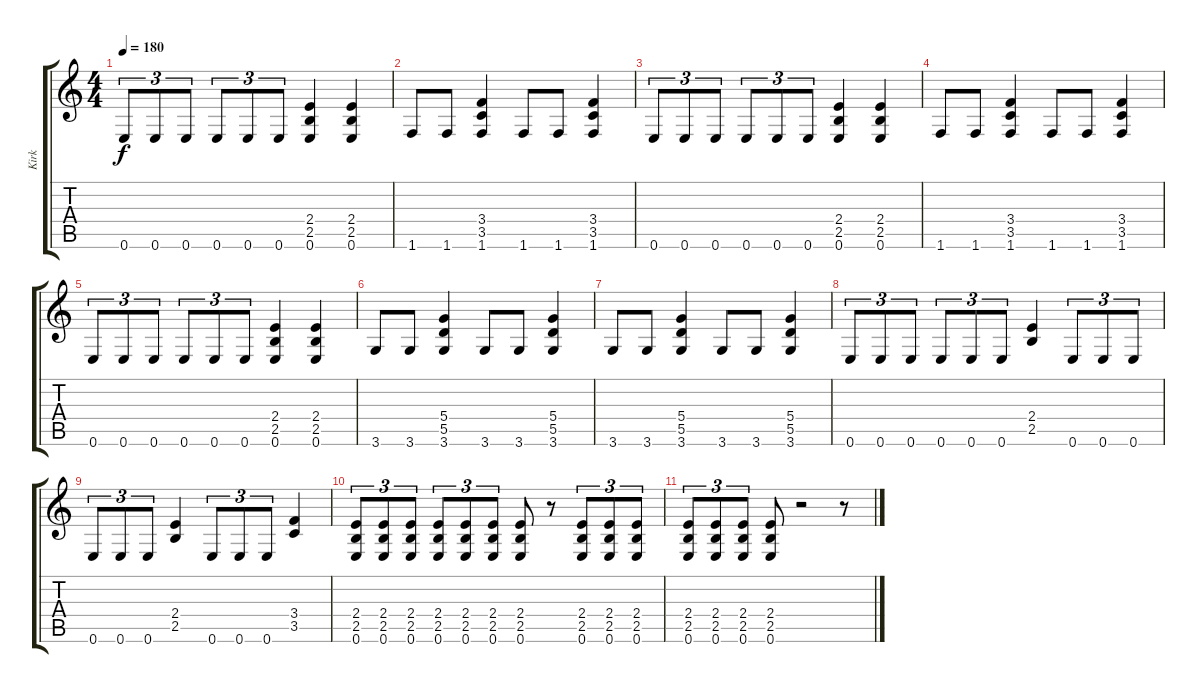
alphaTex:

\track ("Kirk" "Kirk") {instrument electricguitarclean}
\staff {score tabs}
\tuning (E4 B3 G3 D3 A2 E2) {hide}
\ts (4 4)
\tempo 180
\clef g2
\ks c
0.6.8{tu (3 2) dy f} 0.6.8{tu (3 2)} 0.6.8{tu (3 2)} 0.6.8{tu (3 2)} 0.6.8{tu (3 2)} 0.6.8{tu (3 2)} (2.4 2.5 0.6).4 (2.4 2.5 0.6).4 |
1.6.8 1.6.8 (3.4 3.5 1.6).4 1.6.8 1.6.8 (3.4 3.5 1.6).4 |
0.6.8{tu (3 2)} 0.6.8{tu (3 2)} 0.6.8{tu (3 2)} 0.6.8{tu (3 2)} 0.6.8{tu (3 2)} 0.6.8{tu (3 2)} (2.4 2.5 0.6).4 (2.4 2.5 0.6).4 |
1.6.8 1.6.8 (3.4 3.5 1.6).4 1.6.8 1.6.8 (3.4 3.5 1.6).4 |
0.6.8{tu (3 2)} 0.6.8{tu (3 2)} 0.6.8{tu (3 2)} 0.6.8{tu (3 2)} 0.6.8{tu (3 2)} 0.6.8{tu (3 2)} (2.4 2.5 0.6).4 (2.4 2.5 0.6).4 |
3.6.8 3.6.8 (5.4 5.5 3.6).4 3.6.8 3.6.8 (5.4 5.5 3.6).4 |
3.6.8 3.6.8 (5.4 5.5 3.6).4 3.6.8 3.6.8 (5.4 5.5 3.6).4 |
0.6.8{tu (3 2)} 0.6.8{tu (3 2)} 0.6.8{tu (3 2)} 0.6.8{tu (3 2)} 0.6.8{tu (3 2)} 0.6.8{tu (3 2)} (2.4 2.5).4 0.6.8{tu (3 2)} 0.6.8{tu (3 2)} 0.6.8{tu (3 2)} |
0.6.8{tu (3 2)} 0.6.8{tu (3 2)} 0.6.8{tu (3 2)} (2.4 2.5).4 0.6.8{tu (3 2)} 0.6.8{tu (3 2)} 0.6.8{tu (3 2)} (3.4 3.5).4 |
(2.4 2.5 0.6).8{tu (3 2)} (2.4 2.5 0.6).8{tu (3 2)} (2.4 2.5 0.6).8{tu (3 2)} (2.4 2.5 0.6).8{tu (3 2)} (2.4 2.5 0.6).8{tu (3 2)} (2.4 2.5 0.6).8{tu (3 2)} (2.4 2.5 0.6).8 r.8 (2.4 2.5 0.6).8{tu (3 2)} (2.4 2.5 0.6).8{tu (3 2)} (2.4 2.5 0.6).8{tu (3 2)} |
(2.4 2.5 0.6).8{tu (3 2)} (2.4 2.5 0.6).8{tu (3 2)} (2.4 2.5 0.6).8{tu (3 2)} (2.4 2.5 0.6).8 r.2 r.8
